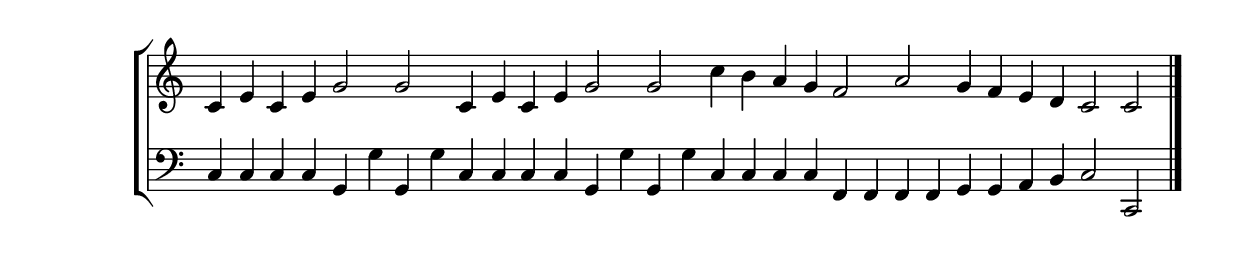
\version "2.16.0"
\header{}
\new StaffGroup << 
\new Staff{
	\override Staff.TimeSignature #'stencil = ##f
	\set Score.timing = ##f
	\clef treble
	{
	c'4	e'4	c'4	e'4	g'2	g'2	c'4	e'4	c'4	e'4	g'2	g'2	c''4	b'4	a'4	g'4	f'2	a'2	g'4	f'4	e'4	d'4	c'2	c'2
	\bar "|."
	}
}
\new Staff{
	\override Staff.TimeSignature #'stencil = ##f
	\set Score.timing = ##f
	\clef bass
	{
	c4	c4	c4	c4	g,4	g4	g,4	g4	c4	c4	c4	c4	g,4	g4	g,4	g4	c4	c4	c4	c4	f,4	f,4	f,4	f,4	g,4	g,4	a,4	b,4	c2	c,2
	\bar "|."
	}
}
>>